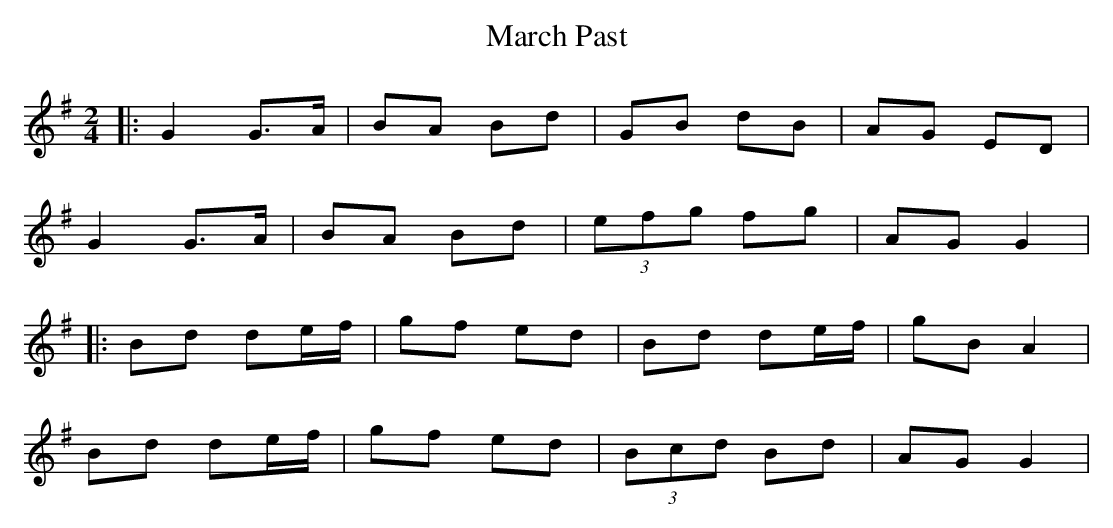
X:1
T:March Past
M:2/4
L:1/8
K:G
|: G2 G>A | BA Bd | GB dB | AG ED |
G2 G>A | BA Bd | (3efg fg | AG G2 |
|: Bd de/f/ | gf ed | Bd de/f/ | gB A2 |
Bd de/f/ | gf ed | (3Bcd Bd | AG G2 |
